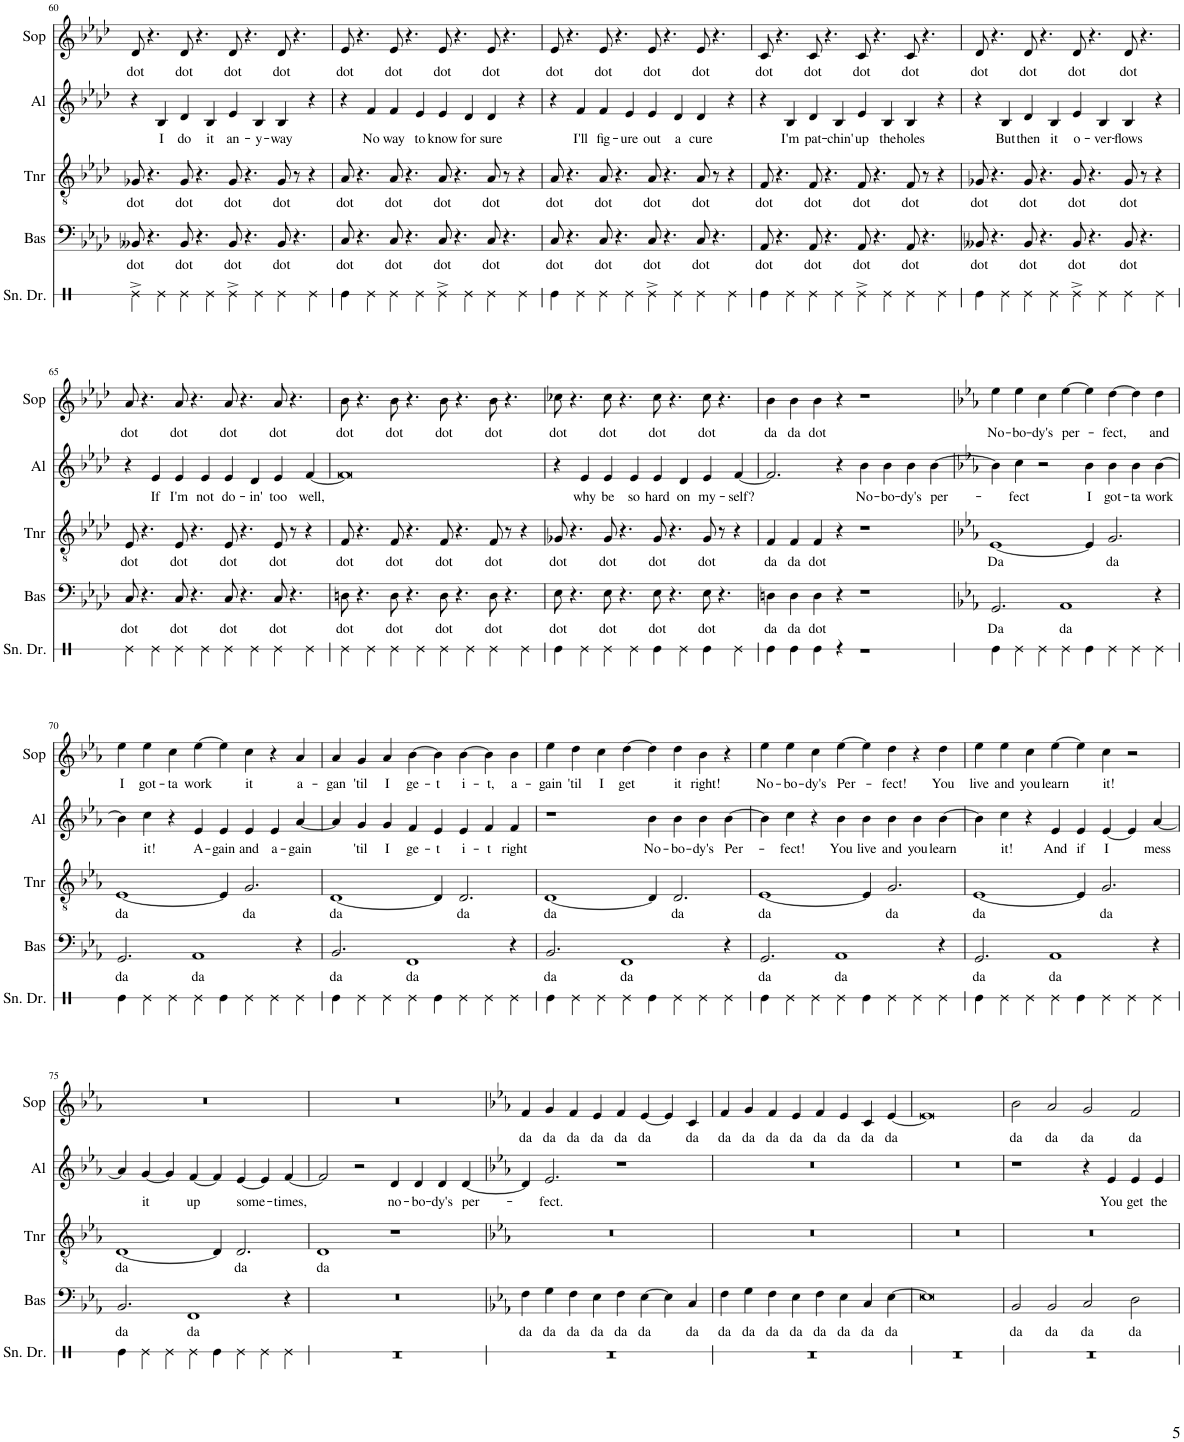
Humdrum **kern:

**kern	**kern	**text	**kern	**text	**kern	**text	**kern	**text
*part5	*part4	*part4	*part3	*part3	*part2	*part2	*part1	*part1
*staff5	*staff4	*staff4	*staff3	*staff3	*staff2	*staff2	*staff1	*staff1
*I"Snare Drum	*I"Bass	*	*I"Tenor	*	*I"Alto	*	*I"Soprano	*
*I'Sn. Dr.	*I'Bas	*	*I'Tnr	*	*I'Al	*	*I'Sop	*
!!LO:PB:g=z
*clefX	*clefF4	*	*clefGv2	*	*clefG2	*	*clefG2	*
*k[]	*k[b-e-a-d-]	*	*k[b-e-a-d-]	*	*k[b-e-a-d-]	*	*k[b-e-a-d-]	*
*M4/2	*M4/2	*	*M4/2	*	*M4/2	*	*M4/2	*
=60	=60	=60	=60	=60	=60	=60	=60	=60
!	!	!LO:LY:b	!	!LO:LY:b	!	!	!	!LO:LY:b
4Re^\	8BB--X/	dot	8G-X/	dot	4r	.	8d-/	dot
.	4.r	.	4.r	.	.	.	4.r	.
!	!	!	!	!	!	!LO:LY:b	!	!
4Re\	.	.	.	.	4B-/	I	.	.
!	!	!LO:LY:b	!	!LO:LY:b	!	!LO:LY:b	!	!LO:LY:b
4Re\	8BB--/	dot	8G-/	dot	4d-/	do	8d-/	dot
.	4.r	.	4.r	.	.	.	4.r	.
!	!	!	!	!	!	!LO:LY:b	!	!
4Re\	.	.	.	.	4B-/	it	.	.
!	!	!LO:LY:b	!	!LO:LY:b	!	!LO:LY:b	!	!LO:LY:b
4Re^\	8BB--/	dot	8G-/	dot	4e-/	an-	8d-/	dot
.	4.r	.	4.r	.	.	.	4.r	.
!	!	!	!	!	!	!LO:LY:b	!	!
4Re\	.	.	.	.	4B-/	-y-	.	.
!	!	!LO:LY:b	!	!LO:LY:b	!	!LO:LY:b	!	!LO:LY:b
4Re\	8BB--/	dot	8G-/	dot	4B-/	-way	8d-/	dot
.	4.r	.	8r	.	.	.	4.r	.
4Re\	.	.	4r	.	4r	.	.	.
=61	=61	=61	=61	=61	=61	=61	=61	=61
!	!	!LO:LY:b	!	!LO:LY:b	!	!	!	!LO:LY:b
4Re\	8C/	dot	8A-/	dot	4r	.	8e-/	dot
.	4.r	.	4.r	.	.	.	4.r	.
!	!	!	!	!	!	!LO:LY:b	!	!
4Re\	.	.	.	.	4f/	No	.	.
!	!	!LO:LY:b	!	!LO:LY:b	!	!LO:LY:b	!	!LO:LY:b
4Re\	8C/	dot	8A-/	dot	4f/	way	8e-/	dot
.	4.r	.	4.r	.	.	.	4.r	.
!	!	!	!	!	!	!LO:LY:b	!	!
4Re\	.	.	.	.	4e-/	to	.	.
!	!	!LO:LY:b	!	!LO:LY:b	!	!LO:LY:b	!	!LO:LY:b
4Re^\	8C/	dot	8A-/	dot	4e-/	know	8e-/	dot
.	4.r	.	4.r	.	.	.	4.r	.
!	!	!	!	!	!	!LO:LY:b	!	!
4Re\	.	.	.	.	4d-/	for	.	.
!	!	!LO:LY:b	!	!LO:LY:b	!	!LO:LY:b	!	!LO:LY:b
4Re\	8C/	dot	8A-/	dot	4d-/	sure	8e-/	dot
.	4.r	.	8r	.	.	.	4.r	.
4Re\	.	.	4r	.	4r	.	.	.
=62	=62	=62	=62	=62	=62	=62	=62	=62
!	!	!LO:LY:b	!	!LO:LY:b	!	!	!	!LO:LY:b
4Re\	8C/	dot	8A-/	dot	4r	.	8e-/	dot
.	4.r	.	4.r	.	.	.	4.r	.
!	!	!	!	!	!	!LO:LY:b	!	!
4Re\	.	.	.	.	4f/	I'll	.	.
!	!	!LO:LY:b	!	!LO:LY:b	!	!LO:LY:b	!	!LO:LY:b
4Re\	8C/	dot	8A-/	dot	4f/	fig-	8e-/	dot
.	4.r	.	4.r	.	.	.	4.r	.
!	!	!	!	!	!	!LO:LY:b	!	!
4Re\	.	.	.	.	4e-/	-ure	.	.
!	!	!LO:LY:b	!	!LO:LY:b	!	!LO:LY:b	!	!LO:LY:b
4Re^\	8C/	dot	8A-/	dot	4e-/	out	8e-/	dot
.	4.r	.	4.r	.	.	.	4.r	.
!	!	!	!	!	!	!LO:LY:b	!	!
4Re\	.	.	.	.	4d-/	a	.	.
!	!	!LO:LY:b	!	!LO:LY:b	!	!LO:LY:b	!	!LO:LY:b
4Re\	8C/	dot	8A-/	dot	4d-/	cure	8e-/	dot
.	4.r	.	8r	.	.	.	4.r	.
4Re\	.	.	4r	.	4r	.	.	.
=63	=63	=63	=63	=63	=63	=63	=63	=63
!	!	!LO:LY:b	!	!LO:LY:b	!	!	!	!LO:LY:b
4Re\	8AA-/	dot	8F/	dot	4r	.	8c/	dot
.	4.r	.	4.r	.	.	.	4.r	.
!	!	!	!	!	!	!LO:LY:b	!	!
4Re\	.	.	.	.	4B-/	I'm	.	.
!	!	!LO:LY:b	!	!LO:LY:b	!	!LO:LY:b	!	!LO:LY:b
4Re\	8AA-/	dot	8F/	dot	4d-/	pat-	8c/	dot
.	4.r	.	4.r	.	.	.	4.r	.
!	!	!	!	!	!	!LO:LY:b	!	!
4Re\	.	.	.	.	4B-/	-chin'	.	.
!	!	!LO:LY:b	!	!LO:LY:b	!	!LO:LY:b	!	!LO:LY:b
4Re^\	8AA-/	dot	8F/	dot	4e-/	up	8c/	dot
.	4.r	.	4.r	.	.	.	4.r	.
!	!	!	!	!	!	!LO:LY:b	!	!
4Re\	.	.	.	.	4B-/	the	.	.
!	!	!LO:LY:b	!	!LO:LY:b	!	!LO:LY:b	!	!LO:LY:b
4Re\	8AA-/	dot	8F/	dot	4B-/	holes	8c/	dot
.	4.r	.	8r	.	.	.	4.r	.
4Re\	.	.	4r	.	4r	.	.	.
=64	=64	=64	=64	=64	=64	=64	=64	=64
!	!	!LO:LY:b	!	!LO:LY:b	!	!	!	!LO:LY:b
4Re\	8BB--X/	dot	8G-X/	dot	4r	.	8d-/	dot
.	4.r	.	4.r	.	.	.	4.r	.
!	!	!	!	!	!	!LO:LY:b	!	!
4Re\	.	.	.	.	4B-/	But	.	.
!	!	!LO:LY:b	!	!LO:LY:b	!	!LO:LY:b	!	!LO:LY:b
4Re\	8BB--/	dot	8G-/	dot	4d-/	then	8d-/	dot
.	4.r	.	4.r	.	.	.	4.r	.
!	!	!	!	!	!	!LO:LY:b	!	!
4Re\	.	.	.	.	4B-/	it	.	.
!	!	!LO:LY:b	!	!LO:LY:b	!	!LO:LY:b	!	!LO:LY:b
4Re^\	8BB--/	dot	8G-/	dot	4e-/	o-	8d-/	dot
.	4.r	.	4.r	.	.	.	4.r	.
!	!	!	!	!	!	!LO:LY:b	!	!
4Re\	.	.	.	.	4B-/	-ver-	.	.
!	!	!LO:LY:b	!	!LO:LY:b	!	!LO:LY:b	!	!LO:LY:b
4Re\	8BB--/	dot	8G-/	dot	4B-/	-flows	8d-/	dot
.	4.r	.	8r	.	.	.	4.r	.
4Re\	.	.	4r	.	4r	.	.	.
!!LO:LB:g=z
=65	=65	=65	=65	=65	=65	=65	=65	=65
!	!	!LO:LY:b	!	!LO:LY:b	!	!	!	!LO:LY:b
4Re\	8C/	dot	8E-/	dot	4r	.	8a-/	dot
.	4.r	.	4.r	.	.	.	4.r	.
!	!	!	!	!	!	!LO:LY:b	!	!
4Re\	.	.	.	.	4e-/	If	.	.
!	!	!LO:LY:b	!	!LO:LY:b	!	!LO:LY:b	!	!LO:LY:b
4Re\	8C/	dot	8E-/	dot	4e-/	I'm	8a-/	dot
.	4.r	.	4.r	.	.	.	4.r	.
!	!	!	!	!	!	!LO:LY:b	!	!
4Re\	.	.	.	.	4e-/	not	.	.
!	!	!LO:LY:b	!	!LO:LY:b	!	!LO:LY:b	!	!LO:LY:b
4Re\	8C/	dot	8E-/	dot	4e-/	do-	8a-/	dot
.	4.r	.	4.r	.	.	.	4.r	.
!	!	!	!	!	!	!LO:LY:b	!	!
4Re\	.	.	.	.	4d-/	-in'	.	.
!	!	!LO:LY:b	!	!LO:LY:b	!	!LO:LY:b	!	!LO:LY:b
4Re\	8C/	dot	8E-/	dot	4e-/	too	8a-/	dot
.	4.r	.	8r	.	.	.	4.r	.
!	!	!	!	!	!	!LO:LY:b	!	!
4Re\	.	.	4r	.	[4f/	well,	.	.
=66	=66	=66	=66	=66	=66	=66	=66	=66
!	!	!LO:LY:b	!	!LO:LY:b	!	!	!	!LO:LY:b
4Re\	8Dn\	dot	8F/	dot	0f]	.	8b-\	dot
.	4.r	.	4.r	.	.	.	4.r	.
4Re\	.	.	.	.	.	.	.	.
!	!	!LO:LY:b	!	!LO:LY:b	!	!	!	!LO:LY:b
4Re\	8D\	dot	8F/	dot	.	.	8b-\	dot
.	4.r	.	4.r	.	.	.	4.r	.
4Re\	.	.	.	.	.	.	.	.
!	!	!LO:LY:b	!	!LO:LY:b	!	!	!	!LO:LY:b
4Re\	8D\	dot	8F/	dot	.	.	8b-\	dot
.	4.r	.	4.r	.	.	.	4.r	.
4Re\	.	.	.	.	.	.	.	.
!	!	!LO:LY:b	!	!LO:LY:b	!	!	!	!LO:LY:b
4Re\	8D\	dot	8F/	dot	.	.	8b-\	dot
.	4.r	.	8r	.	.	.	4.r	.
4Re\	.	.	4r	.	.	.	.	.
=67	=67	=67	=67	=67	=67	=67	=67	=67
!	!	!LO:LY:b	!	!LO:LY:b	!	!	!	!LO:LY:b
4Re\	8E-\	dot	8G-X/	dot	4r	.	8cc-X\	dot
.	4.r	.	4.r	.	.	.	4.r	.
!	!	!	!	!	!	!LO:LY:b	!	!
4Re\	.	.	.	.	4e-/	why	.	.
!	!	!LO:LY:b	!	!LO:LY:b	!	!LO:LY:b	!	!LO:LY:b
4Re\	8E-\	dot	8G-/	dot	4e-/	be	8cc-\	dot
.	4.r	.	4.r	.	.	.	4.r	.
!	!	!	!	!	!	!LO:LY:b	!	!
4Re\	.	.	.	.	4e-/	so	.	.
!	!	!LO:LY:b	!	!LO:LY:b	!	!LO:LY:b	!	!LO:LY:b
4Re\	8E-\	dot	8G-/	dot	4e-/	hard	8cc-\	dot
.	4.r	.	4.r	.	.	.	4.r	.
!	!	!	!	!	!	!LO:LY:b	!	!
4Re\	.	.	.	.	4d-/	on	.	.
!	!	!LO:LY:b	!	!LO:LY:b	!	!LO:LY:b	!	!LO:LY:b
4Re\	8E-\	dot	8G-/	dot	4e-/	my-	8cc-\	dot
.	4.r	.	8r	.	.	.	4.r	.
!	!	!	!	!	!	!LO:LY:b	!	!
4Re\	.	.	4r	.	[4f/	-self?	.	.
=68	=68	=68	=68	=68	=68	=68	=68	=68
!	!	!LO:LY:b	!	!LO:LY:b	!	!	!	!LO:LY:b
4Re\	4Dn\	da	4F/	da	2.f/]	.	4b-\	da
!	!	!LO:LY:b	!	!LO:LY:b	!	!	!	!LO:LY:b
4Re\	4D\	da	4F/	da	.	.	4b-\	da
!	!	!LO:LY:b	!	!LO:LY:b	!	!	!	!LO:LY:b
4Re\	4D\	dot	4F/	dot	.	.	4b-\	dot
4r	4r	.	4r	.	4r	.	4r	.
!	!	!	!	!	!	!LO:LY:b	!	!
1r	1r	.	1r	.	4b-\	No-	1r	.
!	!	!	!	!	!	!LO:LY:b	!	!
.	.	.	.	.	4b-\	-bo-	.	.
!	!	!	!	!	!	!LO:LY:b	!	!
.	.	.	.	.	4b-\	-dy's	.	.
!	!	!	!	!	!	!LO:LY:b	!	!
.	.	.	.	.	[4b-\	per-	.	.
=69	=69	=69	=69	=69	=69	=69	=69	=69
*	*k[b-e-a-]	*	*k[b-e-a-]	*	*k[b-e-a-]	*	*k[b-e-a-]	*
!	!	!LO:LY:b	!	!LO:LY:b	!	!	!	!LO:LY:b
4Re\	2.GG/	Da	[1E-	Da	4b-\]	.	4ee-\	No-
!	!	!	!	!	!	!LO:LY:b	!	!LO:LY:b
4Re\	.	.	.	.	4cc\	-fect	4ee-\	-bo-
!	!	!	!	!	!	!	!	!LO:LY:b
4Re\	.	.	.	.	2r	.	4cc\	-dy's
!	!	!LO:LY:b	!	!	!	!	!	!LO:LY:b
4Re\	1AA-	da	.	.	.	.	[4ee-\	per-
!	!	!	!	!	!	!LO:LY:b	!	!
4Re\	.	.	4E-/]	.	4b-\	I	4ee-\]	.
!	!	!	!	!LO:LY:b	!	!LO:LY:b	!	!LO:LY:b
4Re\	.	.	2.G/	da	4b-\	got-	[4dd\	-fect,
!	!	!	!	!	!	!LO:LY:b	!	!
4Re\	.	.	.	.	4b-\	-ta	4dd\]	.
!	!	!	!	!	!	!LO:LY:b	!	!LO:LY:b
4Re\	4r	.	.	.	[4b-\	work	4dd\	and
!!LO:LB:g=z
=70	=70	=70	=70	=70	=70	=70	=70	=70
!	!	!LO:LY:b	!	!LO:LY:b	!	!	!	!LO:LY:b
4Re\	2.GG/	da	[1E-	da	4b-\]	.	4ee-\	I
!	!	!	!	!	!	!LO:LY:b	!	!LO:LY:b
4Re\	.	.	.	.	4cc\	it!	4ee-\	got-
!	!	!	!	!	!	!	!	!LO:LY:b
4Re\	.	.	.	.	4r	.	4cc\	-ta
!	!	!LO:LY:b	!	!	!	!LO:LY:b	!	!LO:LY:b
4Re\	1AA-	da	.	.	4e-/	A-	[4ee-\	work
!	!	!	!	!	!	!LO:LY:b	!	!
4Re\	.	.	4E-/]	.	4e-/	-gain	4ee-\]	.
!	!	!	!	!LO:LY:b	!	!LO:LY:b	!	!LO:LY:b
4Re\	.	.	2.G/	da	4e-/	and	4cc\	it
!	!	!	!	!	!	!LO:LY:b	!	!
4Re\	.	.	.	.	4e-/	a-	4r	.
!	!	!	!	!	!	!LO:LY:b	!	!LO:LY:b
4Re\	4r	.	.	.	[4a-/	-gain	4a-/	a-
=71	=71	=71	=71	=71	=71	=71	=71	=71
!	!	!LO:LY:b	!	!LO:LY:b	!	!	!	!LO:LY:b
4Re\	2.BB-/	da	[1D	da	4a-/]	.	4a-/	-gan
!	!	!	!	!	!	!LO:LY:b	!	!LO:LY:b
4Re\	.	.	.	.	4g/	'til	4g/	'til
!	!	!	!	!	!	!LO:LY:b	!	!LO:LY:b
4Re\	.	.	.	.	4g/	I	4a-/	I
!	!	!LO:LY:b	!	!	!	!LO:LY:b	!	!LO:LY:b
4Re\	1FF	da	.	.	4f/	ge-	[4b-\	ge-
!	!	!	!	!	!	!LO:LY:b	!	!LO:LY:b
4Re\	.	.	4D/]	.	4e-/	-t	4b-\]	-t
!	!	!	!	!LO:LY:b	!	!LO:LY:b	!	!LO:LY:b
4Re\	.	.	2.D/	da	4e-/	i-	[4b-\	i-
!	!	!	!	!	!	!LO:LY:b	!	!LO:LY:b
4Re\	.	.	.	.	4f/	-t	4b-\]	-t,
!	!	!	!	!	!	!LO:LY:b	!	!LO:LY:b
4Re\	4r	.	.	.	4f/	right	4b-\	a-
=72	=72	=72	=72	=72	=72	=72	=72	=72
!	!	!LO:LY:b	!	!LO:LY:b	!	!	!	!LO:LY:b
4Re\	2.BB-/	da	[1D	da	1r	.	4ee-\	-gain
!	!	!	!	!	!	!	!	!LO:LY:b
4Re\	.	.	.	.	.	.	4dd\	'til
!	!	!	!	!	!	!	!	!LO:LY:b
4Re\	.	.	.	.	.	.	4cc\	I
!	!	!LO:LY:b	!	!	!	!	!	!LO:LY:b
4Re\	1FF	da	.	.	.	.	[4dd\	get
!	!	!	!	!	!	!LO:LY:b	!	!
4Re\	.	.	4D/]	.	4b-\	No-	4dd\]	.
!	!	!	!	!LO:LY:b	!	!LO:LY:b	!	!LO:LY:b
4Re\	.	.	2.D/	da	4b-\	-bo-	4dd\	it
!	!	!	!	!	!	!LO:LY:b	!	!LO:LY:b
4Re\	.	.	.	.	4b-\	-dy's	4b-\	right!
!	!	!	!	!	!	!LO:LY:b	!	!
4Re\	4r	.	.	.	[4b-\	Per-	4r	.
=73	=73	=73	=73	=73	=73	=73	=73	=73
!	!	!LO:LY:b	!	!LO:LY:b	!	!	!	!LO:LY:b
4Re\	2.GG/	da	[1E-	da	4b-\]	.	4ee-\	No-
!	!	!	!	!	!	!LO:LY:b	!	!LO:LY:b
4Re\	.	.	.	.	4cc\	-fect!	4ee-\	-bo-
!	!	!	!	!	!	!	!	!LO:LY:b
4Re\	.	.	.	.	4r	.	4cc\	-dy's
!	!	!LO:LY:b	!	!	!	!LO:LY:b	!	!LO:LY:b
4Re\	1AA-	da	.	.	4b-\	You	[4ee-\	Per-
!	!	!	!	!	!	!LO:LY:b	!	!
4Re\	.	.	4E-/]	.	4b-\	live	4ee-\]	.
!	!	!	!	!LO:LY:b	!	!LO:LY:b	!	!LO:LY:b
4Re\	.	.	2.G/	da	4b-\	and	4dd\	-fect!
!	!	!	!	!	!	!LO:LY:b	!	!
4Re\	.	.	.	.	4b-\	you	4r	.
!	!	!	!	!	!	!LO:LY:b	!	!LO:LY:b
4Re\	4r	.	.	.	[4b-\	learn	4dd\	You
=74	=74	=74	=74	=74	=74	=74	=74	=74
!	!	!LO:LY:b	!	!LO:LY:b	!	!	!	!LO:LY:b
4Re\	2.GG/	da	[1E-	da	4b-\]	.	4ee-\	live
!	!	!	!	!	!	!LO:LY:b	!	!LO:LY:b
4Re\	.	.	.	.	4cc\	it!	4ee-\	and
!	!	!	!	!	!	!	!	!LO:LY:b
4Re\	.	.	.	.	4r	.	4cc\	you
!	!	!LO:LY:b	!	!	!	!LO:LY:b	!	!LO:LY:b
4Re\	1AA-	da	.	.	4e-/	And	[4ee-\	learn
!	!	!	!	!	!	!LO:LY:b	!	!
4Re\	.	.	4E-/]	.	4e-/	if	4ee-\]	.
!	!	!	!	!LO:LY:b	!	!LO:LY:b	!	!LO:LY:b
4Re\	.	.	2.G/	da	[4e-/	I	4cc\	it!
4Re\	.	.	.	.	4e-/]	.	2r	.
!	!	!	!	!	!	!LO:LY:b	!	!
4Re\	4r	.	.	.	[4a-/	mess	.	.
!!LO:LB:g=z
=75	=75	=75	=75	=75	=75	=75	=75	=75
!	!	!LO:LY:b	!	!LO:LY:b	!	!	!	!
4Re\	2.BB-/	da	[1D	da	4a-/]	.	0r	.
!	!	!	!	!	!	!LO:LY:b	!	!
4Re\	.	.	.	.	[4g/	it	.	.
4Re\	.	.	.	.	4g/]	.	.	.
!	!	!LO:LY:b	!	!	!	!LO:LY:b	!	!
4Re\	1FF	da	.	.	[4f/	up	.	.
4Re\	.	.	4D/]	.	4f/]	.	.	.
!	!	!	!	!LO:LY:b	!	!LO:LY:b	!	!
4Re\	.	.	2.D/	da	[4e-/	some-	.	.
4Re\	.	.	.	.	4e-/]	.	.	.
!	!	!	!	!	!	!LO:LY:b	!	!
4Re\	4r	.	.	.	[4f/	-times,	.	.
=76	=76	=76	=76	=76	=76	=76	=76	=76
!	!	!	!	!LO:LY:b	!	!	!	!
0r	0r	.	1D	da	2f/]	.	0r	.
.	.	.	.	.	2r	.	.	.
!	!	!	!	!	!	!LO:LY:b	!	!
.	.	.	1r	.	4d/	no-	.	.
!	!	!	!	!	!	!LO:LY:b	!	!
.	.	.	.	.	4d/	-bo-	.	.
!	!	!	!	!	!	!LO:LY:b	!	!
.	.	.	.	.	4d/	-dy's	.	.
!	!	!	!	!	!	!LO:LY:b	!	!
.	.	.	.	.	[4d/	per-	.	.
=77	=77	=77	=77	=77	=77	=77	=77	=77
*	*k[b-e-a-]	*	*k[b-e-a-]	*	*k[b-e-a-]	*	*k[b-e-a-]	*
!	!	!LO:LY:b	!	!	!	!	!	!LO:LY:b
0r	4F\	da	0r	.	4d/]	.	4f/	da
!	!	!LO:LY:b	!	!	!	!LO:LY:b	!	!LO:LY:b
.	4G\	da	.	.	2.e-/	-fect.	4g/	da
!	!	!LO:LY:b	!	!	!	!	!	!LO:LY:b
.	4F\	da	.	.	.	.	4f/	da
!	!	!LO:LY:b	!	!	!	!	!	!LO:LY:b
.	4E-\	da	.	.	.	.	4e-/	da
!	!	!LO:LY:b	!	!	!	!	!	!LO:LY:b
.	4F\	da	.	.	1r	.	4f/	da
!	!	!LO:LY:b	!	!	!	!	!	!LO:LY:b
.	[4E-\	da	.	.	.	.	[4e-/	da
.	4E-\]	.	.	.	.	.	4e-/]	.
!	!	!LO:LY:b	!	!	!	!	!	!LO:LY:b
.	4C/	da	.	.	.	.	4c/	da
=78	=78	=78	=78	=78	=78	=78	=78	=78
!	!	!LO:LY:b	!	!	!	!	!	!LO:LY:b
0r	4F\	da	0r	.	0r	.	4f/	da
!	!	!LO:LY:b	!	!	!	!	!	!LO:LY:b
.	4G\	da	.	.	.	.	4g/	da
!	!	!LO:LY:b	!	!	!	!	!	!LO:LY:b
.	4F\	da	.	.	.	.	4f/	da
!	!	!LO:LY:b	!	!	!	!	!	!LO:LY:b
.	4E-\	da	.	.	.	.	4e-/	da
!	!	!LO:LY:b	!	!	!	!	!	!LO:LY:b
.	4F\	da	.	.	.	.	4f/	da
!	!	!LO:LY:b	!	!	!	!	!	!LO:LY:b
.	4E-\	da	.	.	.	.	4e-/	da
!	!	!LO:LY:b	!	!	!	!	!	!LO:LY:b
.	4C/	da	.	.	.	.	4c/	da
!	!	!LO:LY:b	!	!	!	!	!	!LO:LY:b
.	[4E-\	da	.	.	.	.	[4e-/	da
=79	=79	=79	=79	=79	=79	=79	=79	=79
0r	0E-]	.	0r	.	0r	.	0e-]	.
=80	=80	=80	=80	=80	=80	=80	=80	=80
!	!	!LO:LY:b	!	!	!	!	!	!LO:LY:b
0r	2BB-/	da	0r	.	1r	.	2b-\	da
!	!	!LO:LY:b	!	!	!	!	!	!LO:LY:b
.	2BB-/	da	.	.	.	.	2a-/	da
!	!	!LO:LY:b	!	!	!	!	!	!LO:LY:b
.	2C/	da	.	.	4r	.	2g/	da
!	!	!	!	!	!	!LO:LY:b	!	!
.	.	.	.	.	4e-/	You	.	.
!	!	!LO:LY:b	!	!	!	!LO:LY:b	!	!LO:LY:b
.	2D\	da	.	.	4e-/	get	2f/	da
!	!	!	!	!	!	!LO:LY:b	!	!
.	.	.	.	.	4e-/	the	.	.
=	=	=	=	=	=	=	=	=
*-	*-	*-	*-	*-	*-	*-	*-	*-
